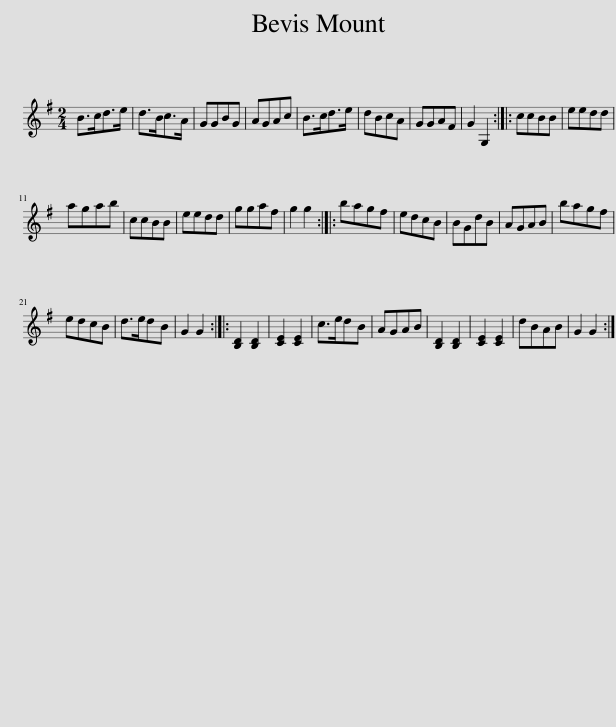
X:1
L:1/8
M:2/4
I:linebreak $
K:G
V:1 treble
V:1
 B>cd>e | d>Bc>A | GGBG | AGAc | B>cd>e | %5
 dBcA | GGAF | G2 G,2 :: ccBB | eedd |$ %10
 agab | ccBB | eedd | ggaf | g2 g2 :: %15
 bagf | edcB | BGdB | AGAB | bagf |$ %20
 edcB | d>edB | G2 G2 :: [B,D]2 [B,D]2 | [CE]2 [CE]2 | %25
 c>edB | AGAB | [B,D]2 [B,D]2 | [CE]2 [CE]2 | dBAB | %30
 G2 G2 :| %31
